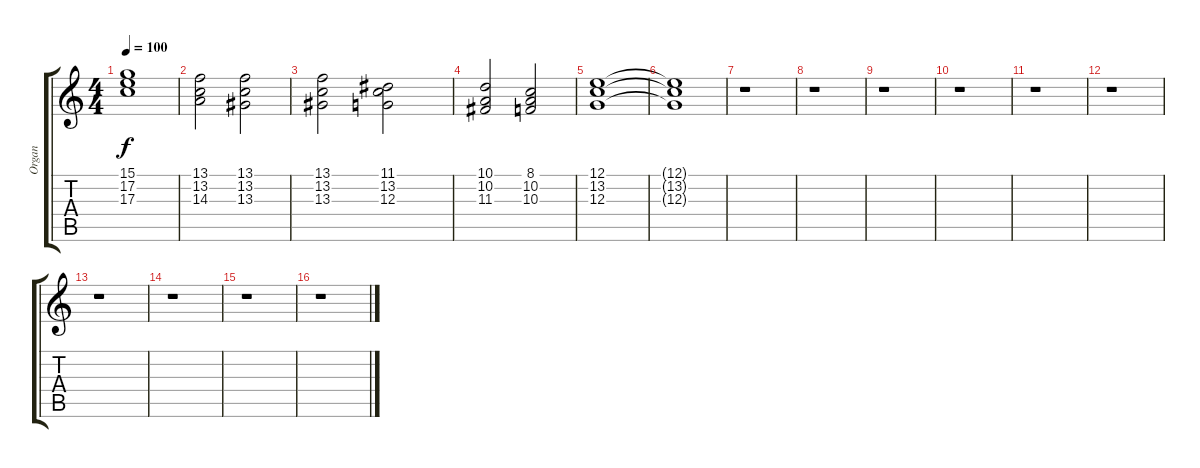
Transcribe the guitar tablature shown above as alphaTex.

\track ("Organ" "Organ") {instrument drawbarorgan}
\staff {score tabs}
\tuning (E4 B3 G3 D3 A2 E2) {hide}
\ts (4 4)
\tempo 100
\clef g2
\ks c
(15.1 17.2 17.3).1{dy f} |
(13.1 13.2 14.3).2 (13.1 13.2 13.3).2 |
(13.1 13.2 13.3).2 (11.1 13.2 12.3).2 |
(10.1 10.2 11.3).2 (8.1 10.2 10.3).2 |
(12.1 13.2 12.3).1 |
(12.1{t} 13.2{t} 12.3{t}).1 |
r.1 |
r.1 |
r.1 |
r.1 |
r.1 |
r.1 |
r.1 |
r.1 |
r.1 |
r.1
